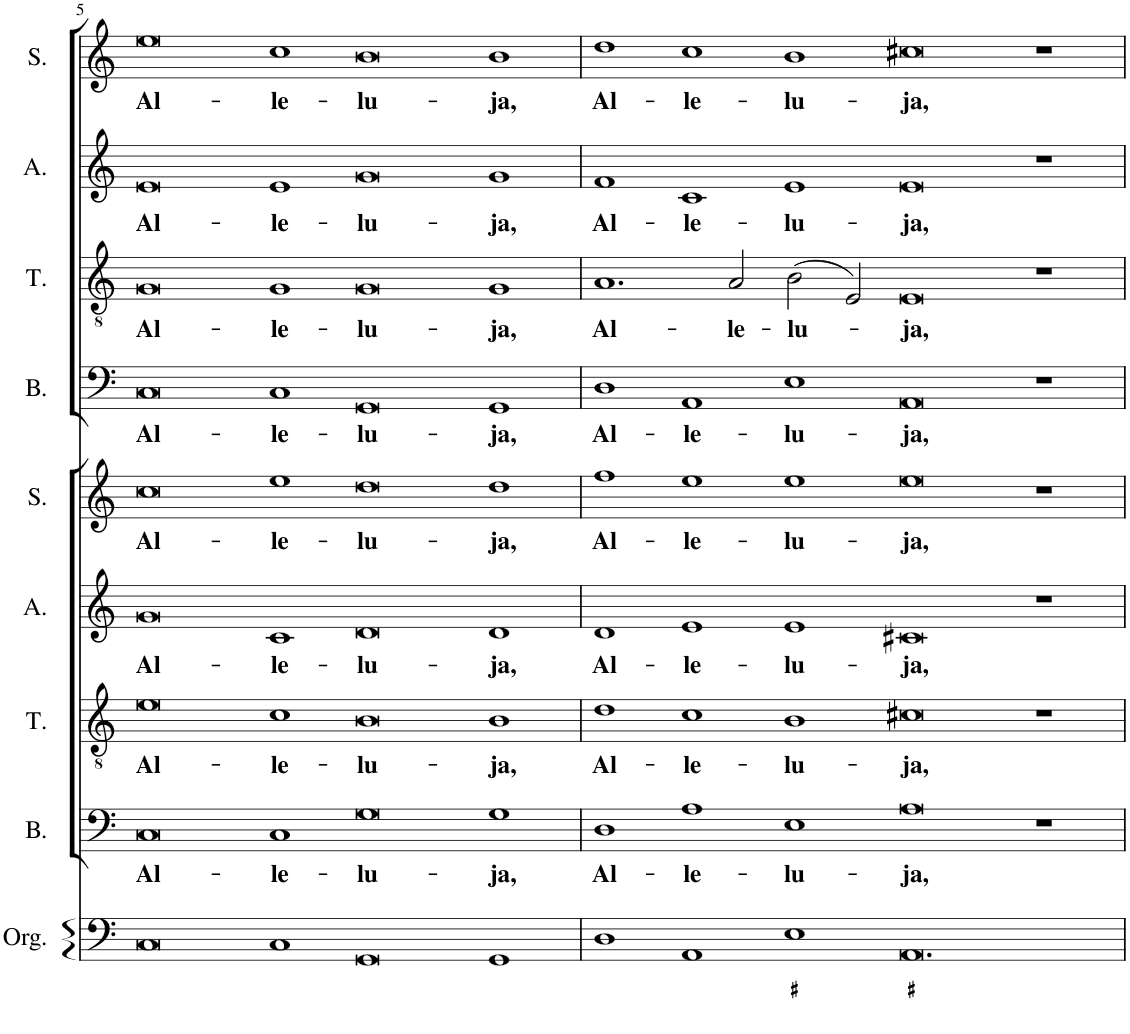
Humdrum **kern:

**kern	**kern	**text	**kern	**text	**kern	**text	**kern	**text	**kern	**text	**kern	**text	**kern	**text	**kern	**text
*part9	*part8	*part8	*part7	*part7	*part6	*part6	*part5	*part5	*part4	*part4	*part3	*part3	*part2	*part2	*part1	*part1
*staff9	*staff8	*staff8	*staff7	*staff7	*staff6	*staff6	*staff5	*staff5	*staff4	*staff4	*staff3	*staff3	*staff2	*staff2	*staff1	*staff1
*I"Orgue	*I"Bass	*	*I"Ténor	*	*I"Alto	*	*I"Soprano	*	*I"Bass	*	*I"Ténor	*	*I"Alto	*	*I"Soprano	*
*I'Org.	*I'B.	*	*I'T.	*	*I'A.	*	*I'S.	*	*I'B.	*	*I'T.	*	*I'A.	*	*I'S.	*
!!LO:PB:g=z
*clefF4	*clefF4	*	*clefGv2	*	*clefG2	*	*clefG2	*	*clefF4	*	*clefGv2	*	*clefG2	*	*clefG2	*
*k[]	*k[]	*	*k[]	*	*k[]	*	*k[]	*	*k[]	*	*k[]	*	*k[]	*	*k[]	*
*M6/1	*M6/1	*	*M6/1	*	*M6/1	*	*M6/1	*	*M6/1	*	*M6/1	*	*M6/1	*	*M6/1	*
=5	=5	=5	=5	=5	=5	=5	=5	=5	=5	=5	=5	=5	=5	=5	=5	=5
!	!	!LO:LY:b	!	!LO:LY:b	!	!LO:LY:b	!	!LO:LY:b	!	!LO:LY:b	!	!LO:LY:b	!	!LO:LY:b	!	!LO:LY:b
0C	0C	Al-	0e	Al-	0g	Al-	0cc	Al-	0C	Al-	0G	Al-	0e	Al-	0ee	Al-
!	!	!LO:LY:b	!	!LO:LY:b	!	!LO:LY:b	!	!LO:LY:b	!	!LO:LY:b	!	!LO:LY:b	!	!LO:LY:b	!	!LO:LY:b
1C	1C	-le-	1c	-le-	1c	-le-	1ee	-le-	1C	-le-	1G	-le-	1e	-le-	1cc	-le-
!	!	!LO:LY:b	!	!LO:LY:b	!	!LO:LY:b	!	!LO:LY:b	!	!LO:LY:b	!	!LO:LY:b	!	!LO:LY:b	!	!LO:LY:b
0GG	0G	-lu-	0B	-lu-	0d	-lu-	0dd	-lu-	0GG	-lu-	0G	-lu-	0g	-lu-	0b	-lu-
!	!	!LO:LY:b	!	!LO:LY:b	!	!LO:LY:b	!	!LO:LY:b	!	!LO:LY:b	!	!LO:LY:b	!	!LO:LY:b	!	!LO:LY:b
1GG	1G	-ja,	1B	-ja,	1d	-ja,	1dd	-ja,	1GG	-ja,	1G	-ja,	1g	-ja,	1b	-ja,
=6	=6	=6	=6	=6	=6	=6	=6	=6	=6	=6	=6	=6	=6	=6	=6	=6
!	!	!LO:LY:b	!	!LO:LY:b	!	!LO:LY:b	!	!LO:LY:b	!	!LO:LY:b	!	!LO:LY:b	!	!LO:LY:b	!	!LO:LY:b
1D	1D	Al-	1d	Al-	1d	Al-	1ff	Al-	1D	Al-	1.A	Al-	1f	Al-	1dd	Al-
!	!	!LO:LY:b	!	!LO:LY:b	!	!LO:LY:b	!	!LO:LY:b	!	!LO:LY:b	!	!	!	!LO:LY:b	!	!LO:LY:b
1AA	1A	-le-	1c	-le-	1e	-le-	1ee	-le-	1AA	-le-	.	.	1c	-le-	1cc	-le-
!	!	!	!	!	!	!	!	!	!	!	!	!LO:LY:b	!	!	!	!
.	.	.	.	.	.	.	.	.	.	.	2A/	-le-	.	.	.	.
!	!	!LO:LY:b	!	!LO:LY:b	!	!LO:LY:b	!	!LO:LY:b	!	!LO:LY:b	!	!LO:LY:b	!	!LO:LY:b	!	!LO:LY:b
1E	1E	-lu-	1B	-lu-	1e	-lu-	1ee	-lu-	1E	-lu-	(2B\	-lu-	1e	-lu-	1b	-lu-
.	.	.	.	.	.	.	.	.	.	.	2E/)	.	.	.	.	.
!	!	!LO:LY:b	!	!LO:LY:b	!	!LO:LY:b	!	!LO:LY:b	!	!LO:LY:b	!	!LO:LY:b	!	!LO:LY:b	!	!LO:LY:b
0.AA	0A	-ja,	0c#X	-ja,	0c#X	-ja,	0ee	-ja,	0AA	-ja,	0E	-ja,	0e	-ja,	0cc#X	-ja,
.	1r	.	1r	.	1r	.	1r	.	1r	.	1r	.	1r	.	1r	.
=	=	=	=	=	=	=	=	=	=	=	=	=	=	=	=	=
*-	*-	*-	*-	*-	*-	*-	*-	*-	*-	*-	*-	*-	*-	*-	*-	*-
